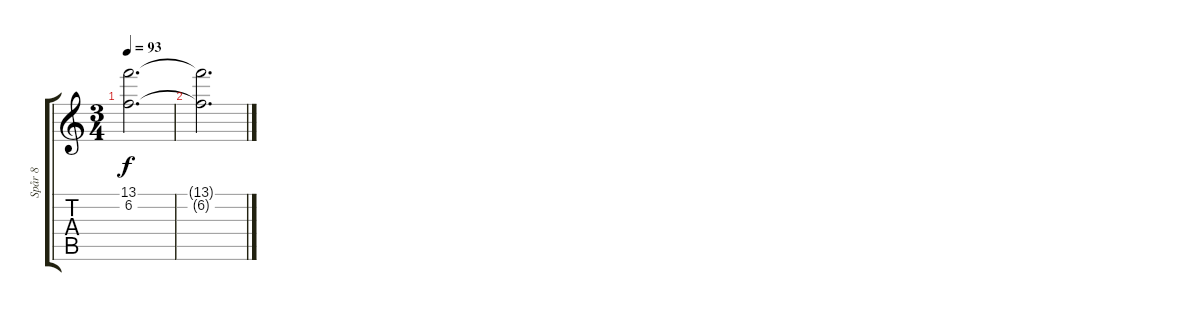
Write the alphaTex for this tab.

\track ("Spår 8" "Spår 8") {instrument overdrivenguitar}
\staff {score tabs}
\tuning (E4 B3 G3 D3 A2 E2) {hide}
\ts (3 4)
\tempo 93
\clef g2
\ks c
(13.1{t} 6.2{t}).2{d dy f} |
(13.1{t} 6.2{t}).2{d}
